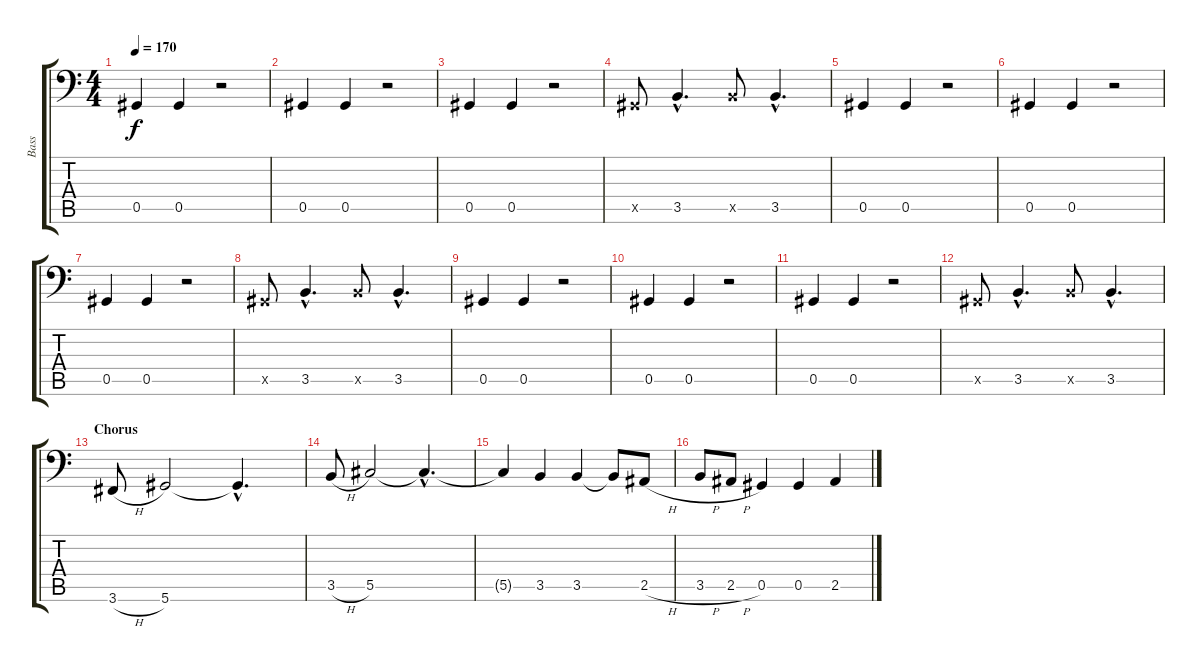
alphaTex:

\track ("Bass" "Bass") {instrument electricbassfinger}
\staff {score tabs}
\tuning (Eb3 Bb2 Gb2 Db2 Ab1 Eb1) {hide}
\ts (4 4)
\tempo 170
\clef f4
\ks c
0.5.4{dy f} 0.5.4 r.2 |
0.5.4 0.5.4 r.2 |
0.5.4 0.5.4 r.2 |
0.5{x}.8 3.5{hac}.4{d} 3.5{x}.8 3.5{hac}.4{d} |
0.5.4 0.5.4 r.2 |
0.5.4 0.5.4 r.2 |
0.5.4 0.5.4 r.2 |
0.5{x}.8 3.5{hac}.4{d} 3.5{x}.8 3.5{hac}.4{d} |
0.5.4 0.5.4 r.2 |
0.5.4 0.5.4 r.2 |
0.5.4 0.5.4 r.2 |
0.5{x}.8 3.5{hac}.4{d} 3.5{x}.8 3.5{hac}.4{d} |
\section ("" "Chorus")
3.6{h}.8 5.6.2 5.6{hac t}.4{d} |
3.5{h}.8 5.5.2 5.5{hac t}.4{d} |
5.5{t}.4 3.5.4 3.5.4 3.5{t}.8 2.5{h}.8 |
3.5{h}.8 2.5{h}.8 0.5.4 0.5.4 2.5.4
